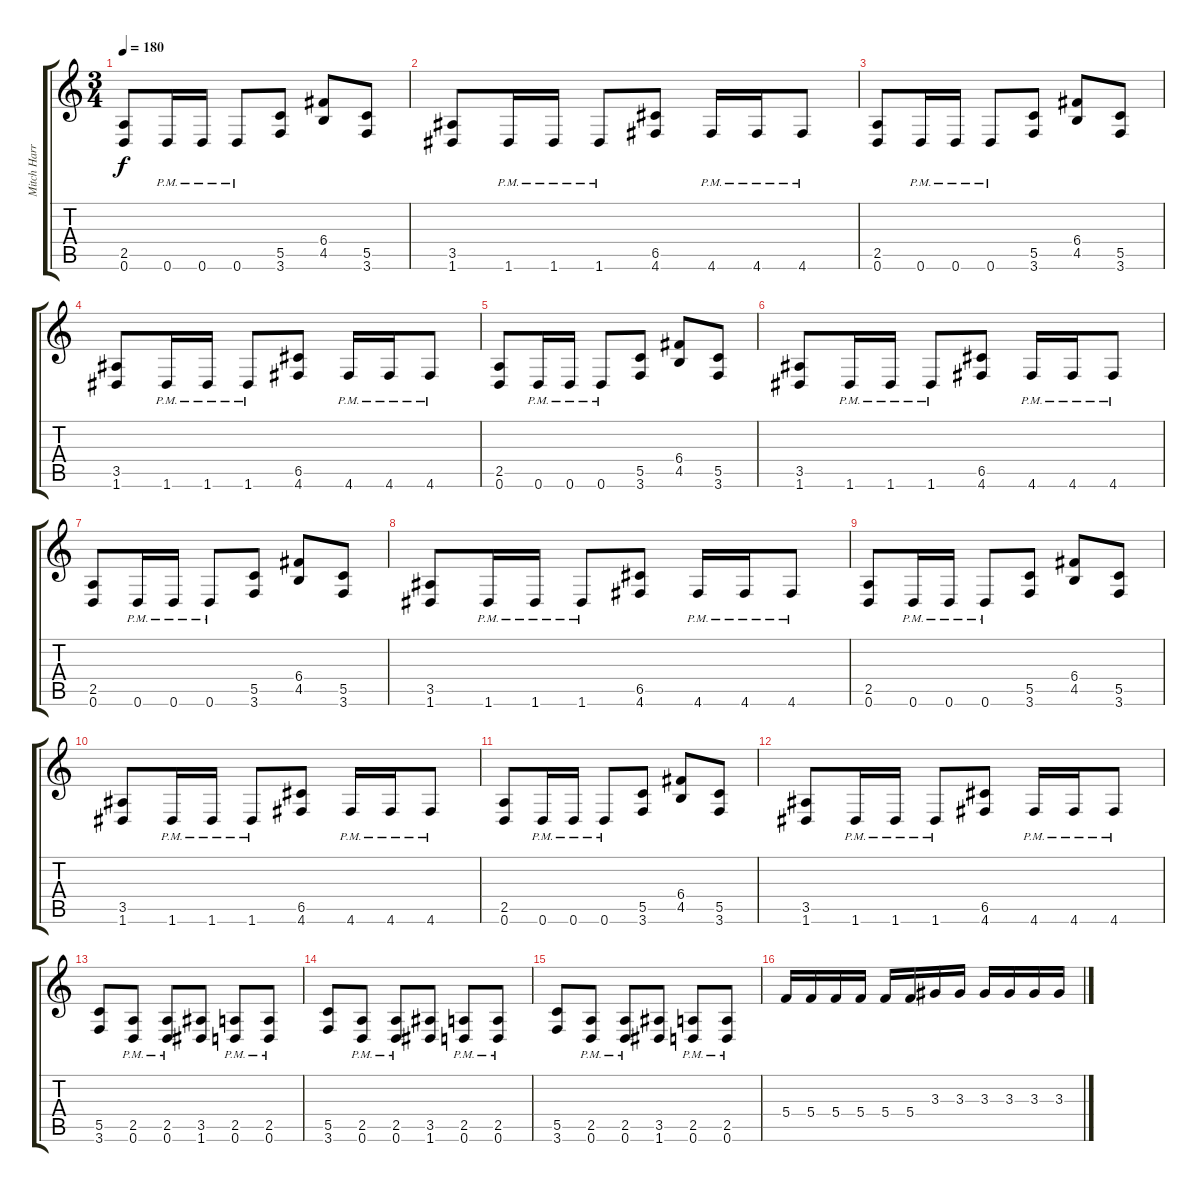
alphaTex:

\track ("Mitch Harris (Guitar 1) " "Mitch Harr") {instrument distortionguitar}
\staff {score tabs}
\tuning (D4 A3 F3 C3 G2 D2) {hide}
\ts (3 4)
\tempo 180
\clef g2
\ks c
(2.5 0.6).8{dy f} 0.6{pm}.16 0.6{pm}.16 0.6{pm}.8 (5.5 3.6).8 (6.4 4.5).8 (5.5 3.6).8 |
(3.5 1.6).8 1.6{pm}.16 1.6{pm}.16 1.6{pm}.8 (6.5 4.6).8 4.6{pm}.16 4.6{pm}.16 4.6{pm}.8 |
(2.5 0.6).8 0.6{pm}.16 0.6{pm}.16 0.6{pm}.8 (5.5 3.6).8 (6.4 4.5).8 (5.5 3.6).8 |
(3.5 1.6).8 1.6{pm}.16 1.6{pm}.16 1.6{pm}.8 (6.5 4.6).8 4.6{pm}.16 4.6{pm}.16 4.6{pm}.8 |
(2.5 0.6).8 0.6{pm}.16 0.6{pm}.16 0.6{pm}.8 (5.5 3.6).8 (6.4 4.5).8 (5.5 3.6).8 |
(3.5 1.6).8 1.6{pm}.16 1.6{pm}.16 1.6{pm}.8 (6.5 4.6).8 4.6{pm}.16 4.6{pm}.16 4.6{pm}.8 |
(2.5 0.6).8 0.6{pm}.16 0.6{pm}.16 0.6{pm}.8 (5.5 3.6).8 (6.4 4.5).8 (5.5 3.6).8 |
(3.5 1.6).8 1.6{pm}.16 1.6{pm}.16 1.6{pm}.8 (6.5 4.6).8 4.6{pm}.16 4.6{pm}.16 4.6{pm}.8 |
(2.5 0.6).8 0.6{pm}.16 0.6{pm}.16 0.6{pm}.8 (5.5 3.6).8 (6.4 4.5).8 (5.5 3.6).8 |
(3.5 1.6).8 1.6{pm}.16 1.6{pm}.16 1.6{pm}.8 (6.5 4.6).8 4.6{pm}.16 4.6{pm}.16 4.6{pm}.8 |
(2.5 0.6).8 0.6{pm}.16 0.6{pm}.16 0.6{pm}.8 (5.5 3.6).8 (6.4 4.5).8 (5.5 3.6).8 |
(3.5 1.6).8 1.6{pm}.16 1.6{pm}.16 1.6{pm}.8 (6.5 4.6).8 4.6{pm}.16 4.6{pm}.16 4.6{pm}.8 |
(5.5 3.6).8 (2.5{pm} 0.6).8 (2.5{pm} 0.6).8 (3.5 1.6).8 (2.5{pm} 0.6).8 (2.5{pm} 0.6).8 |
(5.5 3.6).8 (2.5{pm} 0.6).8 (2.5{pm} 0.6).8 (3.5 1.6).8 (2.5{pm} 0.6).8 (2.5{pm} 0.6).8 |
(5.5 3.6).8 (2.5{pm} 0.6).8 (2.5{pm} 0.6).8 (3.5 1.6).8 (2.5{pm} 0.6).8 (2.5{pm} 0.6).8 |
5.4.16 5.4.16 5.4.16 5.4.16 5.4.16 5.4.16 3.3.16 3.3.16 3.3.16 3.3.16 3.3.16 3.3.16
